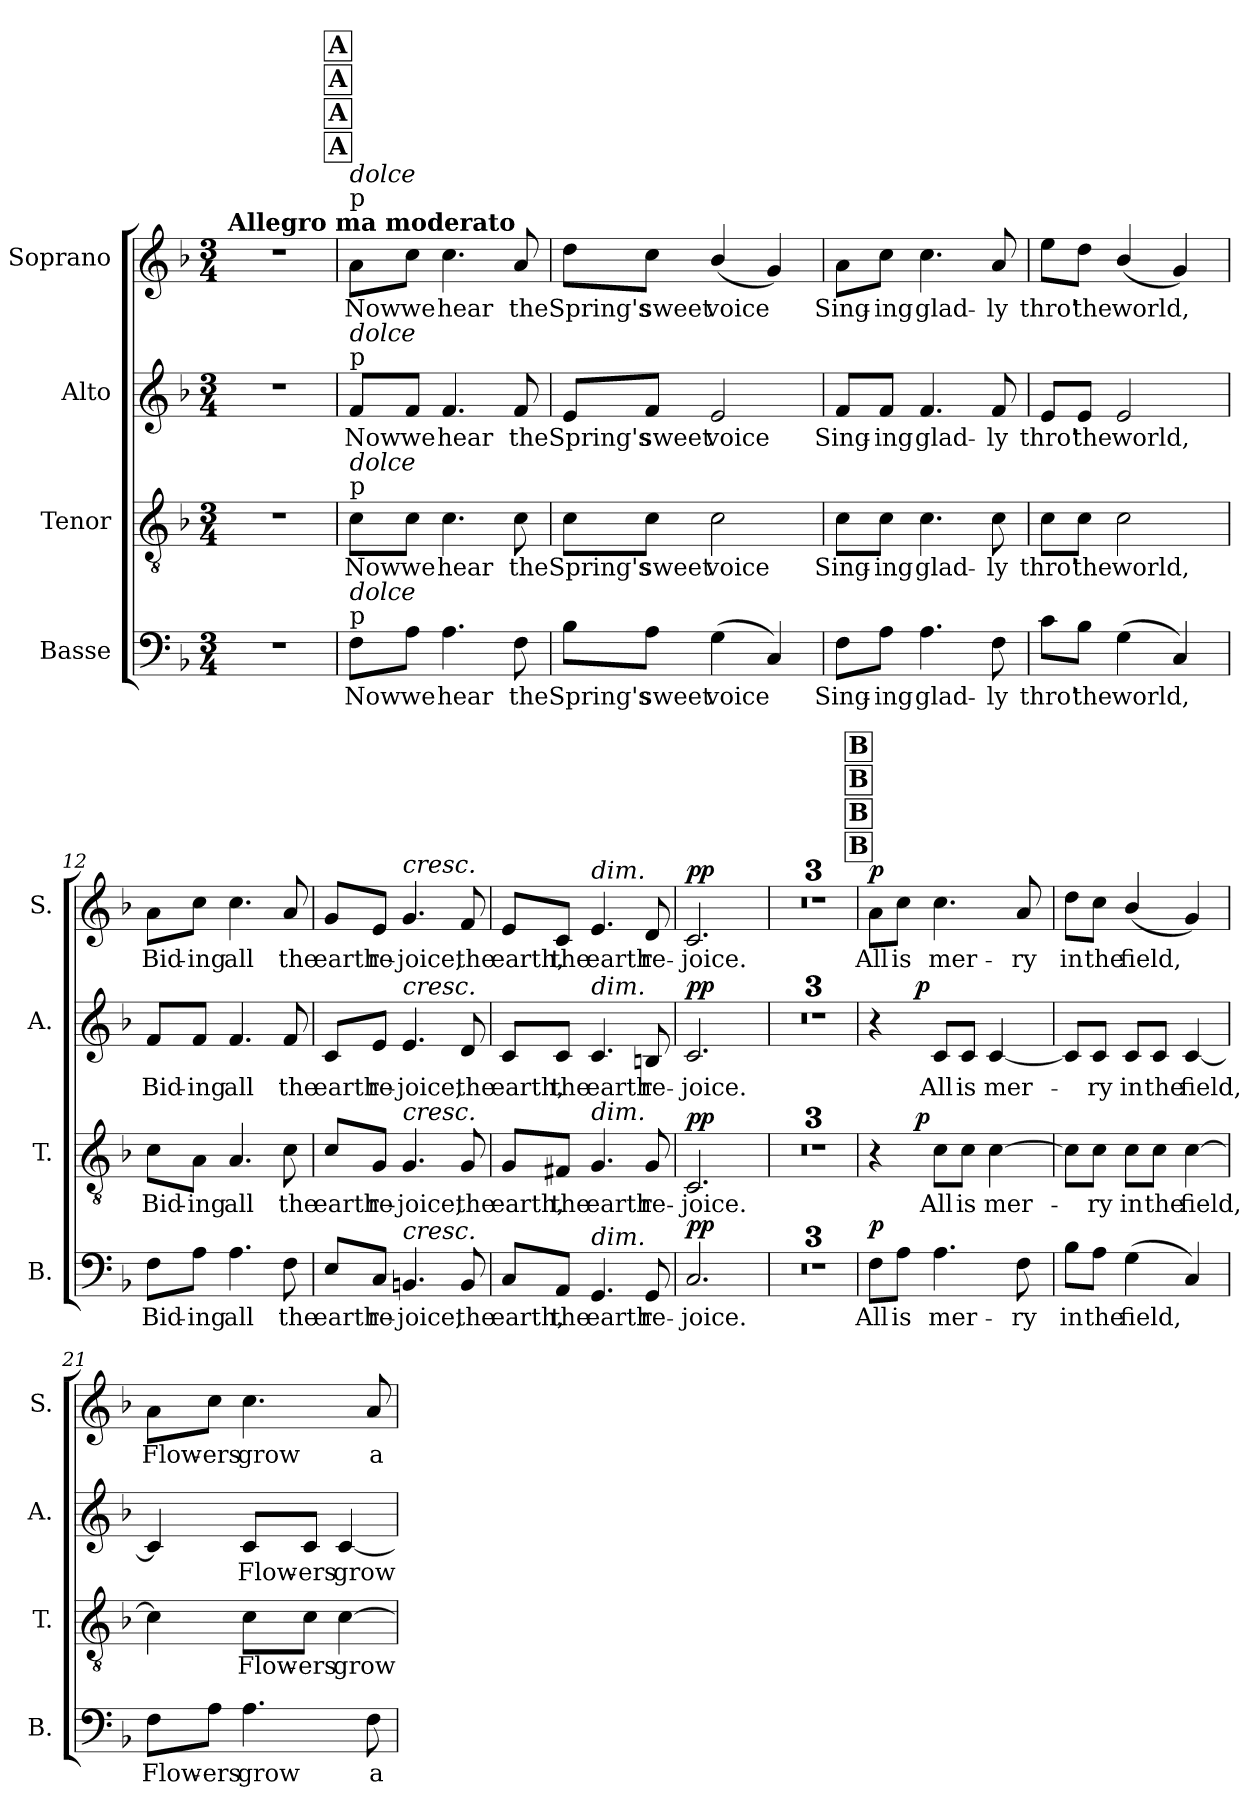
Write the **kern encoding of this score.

**kern	**text	**dynam	**kern	**text	**dynam	**kern	**text	**dynam	**kern	**text	**dynam
*part4	*part4	*part4	*part3	*part3	*part3	*part2	*part2	*part2	*part1	*part1	*part1
*staff4	*staff4	*staff4	*staff3	*staff3	*staff3	*staff2	*staff2	*staff2	*staff1	*staff1	*staff1
*I"Basse	*	*	*I"Tenor	*	*	*I"Alto	*	*	*I"Soprano	*	*
*I'B.	*	*	*I'T.	*	*	*I'A.	*	*	*I'S.	*	*
*clefF4	*	*	*clefGv2	*	*	*clefG2	*	*	*clefG2	*	*
*k[b-]	*	*	*k[b-]	*	*	*k[b-]	*	*	*k[b-]	*	*
*F:	*	*	*F:	*	*	*F:	*	*	*F:	*	*
*M3/4	*	*	*M3/4	*	*	*M3/4	*	*	*M3/4	*	*
=1	=1	=1	=1	=1	=1	=1	=1	=1	=1	=1	=1
!	!	!	!	!	!	!	!	!	!LO:TX:a:B:t=Allegro ma moderato	!	!
2.r	.	.	2.r	.	.	2.r	.	.	2.r	.	.
!!LO:REH:place=s1:a:B:fs=17:t=A
!!LO:REH:place=s2:a:B:fs=17:t=A
!!LO:REH:place=s3:a:B:fs=17:t=A
!!LO:REH:place=s4:a:B:fs=17:t=A
=8	=8	=8	=8	=8	=8	=8	=8	=8	=8	=8	=8
!	!	!	!	!	!	!	!	!	!LO:TX:a:t=p	!	!
!	!	!	!	!	!	!	!	!	!LO:TX:a:i:t=dolce	!	!
!	!	!	!	!	!	!LO:TX:a:t=p	!	!	!	!	!
!	!	!	!	!	!	!LO:TX:a:i:t=dolce	!	!	!	!	!
!	!	!	!LO:TX:a:t=p	!	!	!	!	!	!	!	!
!	!	!	!LO:TX:a:i:t=dolce	!	!	!	!	!	!	!	!
!LO:TX:a:t=p	!	!	!	!	!	!	!	!	!	!	!
!LO:TX:a:i:t=dolce	!	!	!	!	!	!	!	!	!	!	!
!	!LO:LY:b	!	!	!LO:LY:b	!	!	!LO:LY:b	!	!	!LO:LY:b	!
8F\L	Now	.	8c\L	Now	.	8f/L	Now	.	8a\L	Now	.
!	!LO:LY:b	!	!	!LO:LY:b	!	!	!LO:LY:b	!	!	!LO:LY:b	!
8A\J	we	.	8c\J	we	.	8f/J	we	.	8cc\J	we	.
!	!LO:LY:b	!	!	!LO:LY:b	!	!	!LO:LY:b	!	!	!LO:LY:b	!
4.A\	hear	.	4.c\	hear	.	4.f/	hear	.	4.cc\	hear	.
!	!LO:LY:b	!	!	!LO:LY:b	!	!	!LO:LY:b	!	!	!LO:LY:b	!
8F\	the	.	8c\	the	.	8f/	the	.	8a/	the	.
=9	=9	=9	=9	=9	=9	=9	=9	=9	=9	=9	=9
!	!LO:LY:b	!	!	!LO:LY:b	!	!	!LO:LY:b	!	!	!LO:LY:b	!
8B-\L	Spring's	.	8c\L	Spring's	.	8e/L	Spring's	.	8dd\L	Spring's	.
!	!LO:LY:b	!	!	!LO:LY:b	!	!	!LO:LY:b	!	!	!LO:LY:b	!
8A\J	sweet	.	8c\J	sweet	.	8f/J	sweet	.	8cc\J	sweet	.
!	!LO:LY:b	!	!	!LO:LY:b	!	!	!LO:LY:b	!	!	!LO:LY:b	!
(>4G\	voice	.	2c\	voice	.	2e/	voice	.	(<4b-/	voice	.
4C/)	.	.	.	.	.	.	.	.	4g/)	.	.
=10	=10	=10	=10	=10	=10	=10	=10	=10	=10	=10	=10
!	!LO:LY:b	!	!	!LO:LY:b	!	!	!LO:LY:b	!	!	!LO:LY:b	!
8F\L	Sing-	.	8c\L	Sing-	.	8f/L	Sing-	.	8a\L	Sing-	.
!	!LO:LY:b	!	!	!LO:LY:b	!	!	!LO:LY:b	!	!	!LO:LY:b	!
8A\J	-ing	.	8c\J	-ing	.	8f/J	-ing	.	8cc\J	-ing	.
!	!LO:LY:b	!	!	!LO:LY:b	!	!	!LO:LY:b	!	!	!LO:LY:b	!
4.A\	glad-	.	4.c\	glad-	.	4.f/	glad-	.	4.cc\	glad-	.
!	!LO:LY:b	!	!	!LO:LY:b	!	!	!LO:LY:b	!	!	!LO:LY:b	!
8F\	-ly	.	8c\	-ly	.	8f/	-ly	.	8a/	-ly	.
=11	=11	=11	=11	=11	=11	=11	=11	=11	=11	=11	=11
!	!LO:LY:b	!	!	!LO:LY:b	!	!	!LO:LY:b	!	!	!LO:LY:b	!
8c\L	thro'	.	8c\L	thro'	.	8e/L	thro'	.	8ee\L	thro'	.
!	!LO:LY:b	!	!	!LO:LY:b	!	!	!LO:LY:b	!	!	!LO:LY:b	!
8B-\J	the	.	8c\J	the	.	8e/J	the	.	8dd\J	the	.
!	!LO:LY:b	!	!	!LO:LY:b	!	!	!LO:LY:b	!	!	!LO:LY:b	!
(>4G\	world,	.	2c\	world,	.	2e/	world,	.	(<4b-/	world,	.
4C/)	.	.	.	.	.	.	.	.	4g/)	.	.
=12	=12	=12	=12	=12	=12	=12	=12	=12	=12	=12	=12
!	!LO:LY:b	!	!	!LO:LY:b	!	!	!LO:LY:b	!	!	!LO:LY:b	!
8F\L	Bid-	.	8c\L	Bid-	.	8f/L	Bid-	.	8a\L	Bid-	.
!	!LO:LY:b	!	!	!LO:LY:b	!	!	!LO:LY:b	!	!	!LO:LY:b	!
8A\J	-ing	.	8A\J	-ing	.	8f/J	-ing	.	8cc\J	-ing	.
!	!LO:LY:b	!	!	!LO:LY:b	!	!	!LO:LY:b	!	!	!LO:LY:b	!
4.A\	all	.	4.A/	all	.	4.f/	all	.	4.cc\	all	.
!	!LO:LY:b	!	!	!LO:LY:b	!	!	!LO:LY:b	!	!	!LO:LY:b	!
8F\	the	.	8c\	the	.	8f/	the	.	8a/	the	.
=13	=13	=13	=13	=13	=13	=13	=13	=13	=13	=13	=13
!	!LO:LY:b	!	!	!LO:LY:b	!	!	!LO:LY:b	!	!	!LO:LY:b	!
8E/L	earth	.	8c/L	earth	.	8c/L	earth	.	8g/L	earth	.
!	!LO:LY:b	!	!	!LO:LY:b	!	!	!LO:LY:b	!	!	!LO:LY:b	!
8C/J	re-	.	8G/J	re-	.	8e/J	re-	.	8e/J	re-	.
!	!	!	!	!	!	!	!	!	!LO:TX:a:i:t=cresc.	!	!
!	!	!	!	!	!	!LO:TX:a:i:t=cresc.	!	!	!	!	!
!	!	!	!LO:TX:a:i:t=cresc.	!	!	!	!	!	!	!	!
!LO:TX:a:i:t=cresc.	!	!	!	!	!	!	!	!	!	!	!
!	!LO:LY:b	!	!	!LO:LY:b	!	!	!LO:LY:b	!	!	!LO:LY:b	!
4.BBn/	-joice,	.	4.G/	-joice,	.	4.e/	-joice,	.	4.g/	-joice,	.
!	!LO:LY:b	!	!	!LO:LY:b	!	!	!LO:LY:b	!	!	!LO:LY:b	!
8BB/	the	.	8G/	the	.	8d/	the	.	8f/	the	.
=14	=14	=14	=14	=14	=14	=14	=14	=14	=14	=14	=14
!	!LO:LY:b	!	!	!LO:LY:b	!	!	!LO:LY:b	!	!	!LO:LY:b	!
8C/L	earth,	.	8G/L	earth,	.	8c/L	earth,	.	8e/L	earth,	.
!	!LO:LY:b	!	!	!LO:LY:b	!	!	!LO:LY:b	!	!	!LO:LY:b	!
8AA/J	the	.	8F#X/J	the	.	8c/J	the	.	8c/J	the	.
!	!	!	!	!	!	!	!	!	!LO:TX:a:i:t=dim.	!	!
!	!	!	!	!	!	!LO:TX:a:i:t=dim.	!	!	!	!	!
!	!	!	!LO:TX:a:i:t=dim.	!	!	!	!	!	!	!	!
!LO:TX:a:i:t=dim.	!	!	!	!	!	!	!	!	!	!	!
!	!LO:LY:b	!	!	!LO:LY:b	!	!	!LO:LY:b	!	!	!LO:LY:b	!
4.GG/	earth	.	4.G/	earth	.	4.c/	earth	.	4.e/	earth	.
!	!LO:LY:b	!	!	!LO:LY:b	!	!	!LO:LY:b	!	!	!LO:LY:b	!
8GG/	re-	.	8G/	re-	.	8Bn/	re-	.	8d/	re-	.
=15	=15	=15	=15	=15	=15	=15	=15	=15	=15	=15	=15
!	!LO:LY:b	!LO:DY:a	!	!LO:LY:b	!LO:DY:a	!	!LO:LY:b	!LO:DY:a	!	!LO:LY:b	!LO:DY:a
2.C/	-joice.	pp	2.C/	-joice.	pp	2.c/	-joice.	pp	2.c/	-joice.	pp
=16	=16	=16	=16	=16	=16	=16	=16	=16	=16	=16	=16
2.r	.	.	2.r	.	.	2.r	.	.	2.r	.	.
=17	=17	=17	=17	=17	=17	=17	=17	=17	=17	=17	=17
2.r	.	.	2.r	.	.	2.r	.	.	2.r	.	.
=18	=18	=18	=18	=18	=18	=18	=18	=18	=18	=18	=18
2.r	.	.	2.r	.	.	2.r	.	.	2.r	.	.
!!LO:REH:place=s1:a:B:fs=17:t=B
!!LO:REH:place=s2:a:B:fs=17:t=B
!!LO:REH:place=s3:a:B:fs=17:t=B
!!LO:REH:place=s4:a:B:fs=17:t=B
=19	=19	=19	=19	=19	=19	=19	=19	=19	=19	=19	=19
!	!LO:LY:b	!LO:DY:a	!	!	!	!	!	!	!	!LO:LY:b	!LO:DY:a
*	*	*	*^	*	*	*^	*	*	*	*	*
8F\L	All	p	4r	8.ryy	.	.	4r	8.ryy	.	.	8a\L	All	p
!	!LO:LY:b	!	!	!	!	!	!	!	!	!	!	!LO:LY:b	!
8A\J	is	.	.	.	.	.	.	.	.	.	8cc\J	is	.
!	!	!	!	!	!	!LO:DY:a	!	!	!	!LO:DY:a	!	!	!
.	.	.	.	2ryy	.	p	.	2ryy	.	p	.	.	.
!	!LO:LY:b	!	!	!	!LO:LY:b	!	!	!	!LO:LY:b	!	!	!LO:LY:b	!
4.A\	mer-	.	8c\L	.	All	.	8c/L	.	All	.	4.cc\	mer-	.
!	!	!	!	!	!LO:LY:b	!	!	!	!LO:LY:b	!	!	!	!
.	.	.	8c\J	.	is	.	8c/J	.	is	.	.	.	.
!	!	!	!	!	!LO:LY:b	!	!	!	!LO:LY:b	!	!	!	!
.	.	.	[>4c\	.	mer-	.	[<4c/	.	mer-	.	.	.	.
!	!LO:LY:b	!	!	!	!	!	!	!	!	!	!	!LO:LY:b	!
8F\	-ry	.	.	.	.	.	.	.	.	.	8a/	-ry	.
.	.	.	.	16ryy	.	.	.	16ryy	.	.	.	.	.
=20	=20	=20	=20	=20	=20	=20	=20	=20	=20	=20	=20	=20	=20
!	!LO:LY:b	!	!	!	!	!	!	!	!	!	!	!LO:LY:b	!
*	*	*	*v	*v	*	*	*	*	*	*	*	*	*
*	*	*	*	*	*	*v	*v	*	*	*	*	*
8B-\L	in	.	8c\L]	.	.	8c/L]	.	.	8dd\L	in	.
!	!LO:LY:b	!	!	!LO:LY:b	!	!	!LO:LY:b	!	!	!LO:LY:b	!
8A\J	the	.	8c\J	-ry	.	8c/J	-ry	.	8cc\J	the	.
!	!LO:LY:b	!	!	!LO:LY:b	!	!	!LO:LY:b	!	!	!LO:LY:b	!
(>4G\	field,	.	8c\L	in	.	8c/L	in	.	(<4b-/	field,	.
!	!	!	!	!LO:LY:b	!	!	!LO:LY:b	!	!	!	!
.	.	.	8c\J	the	.	8c/J	the	.	.	.	.
!	!	!	!	!LO:LY:b	!	!	!LO:LY:b	!	!	!	!
4C/)	.	.	[>4c\	field,	.	[<4c/	field,	.	4g/)	.	.
=21	=21	=21	=21	=21	=21	=21	=21	=21	=21	=21	=21
!	!LO:LY:b	!	!	!	!	!	!	!	!	!LO:LY:b	!
8F\L	Flow-	.	4c\]	.	.	4c/]	.	.	8a\L	Flow-	.
!	!LO:LY:b	!	!	!	!	!	!	!	!	!LO:LY:b	!
8A\J	-ers	.	.	.	.	.	.	.	8cc\J	-ers	.
!	!LO:LY:b	!	!	!LO:LY:b	!	!	!LO:LY:b	!	!	!LO:LY:b	!
4.A\	grow	.	8c\L	Flow-	.	8c/L	Flow-	.	4.cc\	grow	.
!	!	!	!	!LO:LY:b	!	!	!LO:LY:b	!	!	!	!
.	.	.	8c\J	-ers	.	8c/J	-ers	.	.	.	.
!	!	!	!	!LO:LY:b	!	!	!LO:LY:b	!	!	!	!
.	.	.	[>4c\	grow	.	[<4c/	grow	.	.	.	.
!	!LO:LY:b	!	!	!	!	!	!	!	!	!LO:LY:b	!
8F\	a-	.	.	.	.	.	.	.	8a/	a-	.
=	=	=	=	=	=	=	=	=	=	=	=
*-	*-	*-	*-	*-	*-	*-	*-	*-	*-	*-	*-
